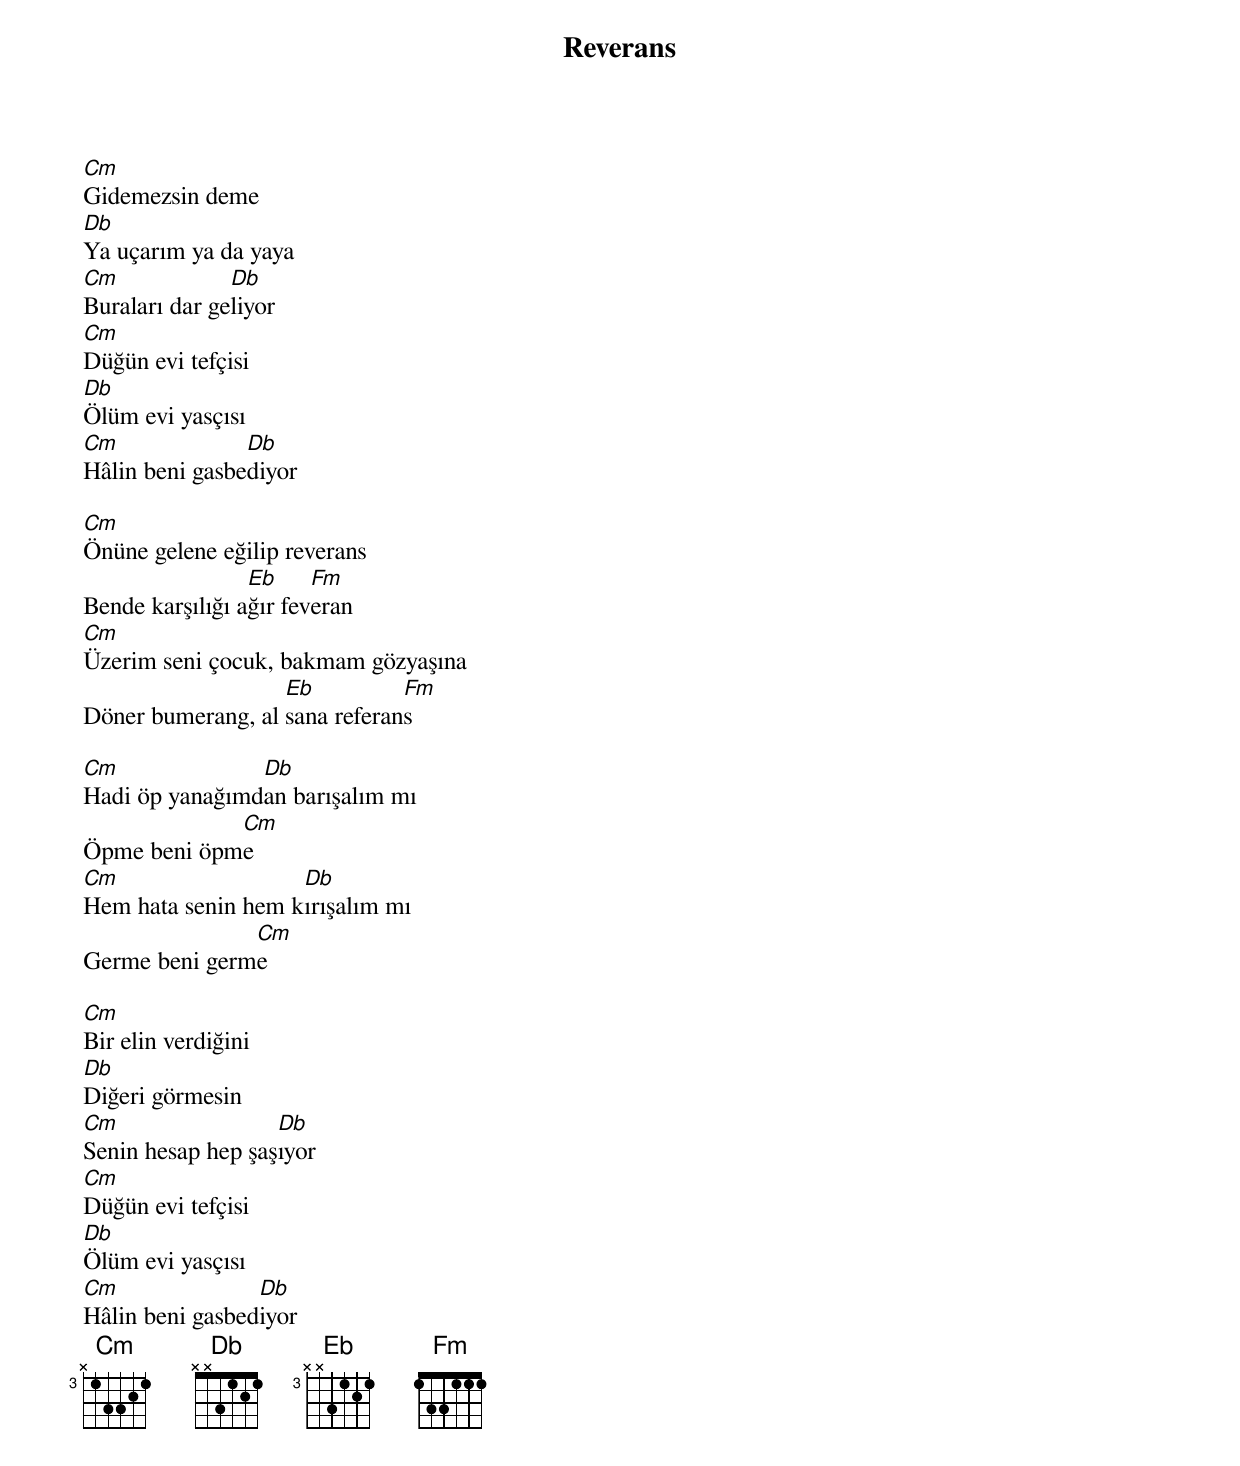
{title: Reverans}
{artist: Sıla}

Cm
Gidemezsin deme
Db
Ya uçarım ya da yaya
Cm             Db
Buraları dar geliyor
Cm
Düğün evi tefçisi
Db
Ölüm evi yasçısı
Cm              Db
Hâlin beni gasbediyor

Cm
Önüne gelene eğilip reverans
                 Eb     Fm
Bende karşılığı ağır feveran
Cm
Üzerim seni çocuk, bakmam gözyaşına
                   Eb          Fm
Döner bumerang, al sana referans

Cm              Db
Hadi öp yanağımdan barışalım mı
             Cm
Öpme beni öpme
Cm                  Db
Hem hata senin hem kırışalım mı
               Cm
Germe beni germe

Cm
Bir elin verdiğini
Db
Diğeri görmesin
Cm                 Db
Senin hesap hep şaşıyor
Cm
Düğün evi tefçisi
Db
Ölüm evi yasçısı
Cm               Db
Hâlin beni gasbediyor
